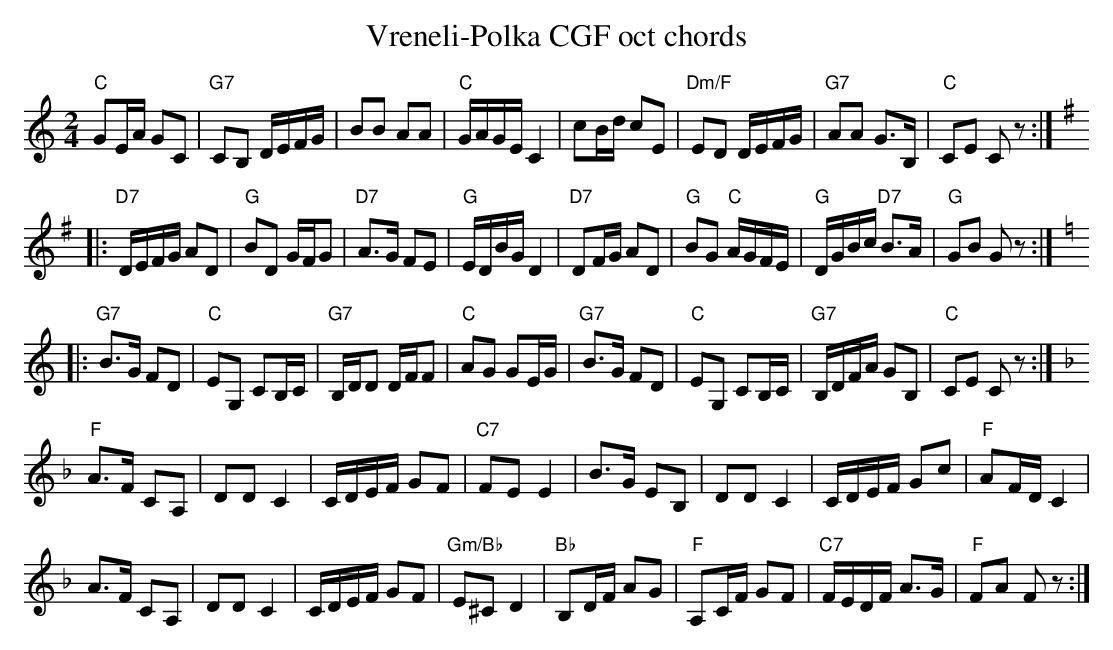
X:1
T:Vreneli-Polka CGF oct chords
M:2/4
L:1/16
K:Cmaj%%MIDI gchordon
"C"G2EA G2C2 | "G7"C2B,2 DEFG | B2B2 A2A2 | "C"GAGE C4 | c2Bd c2E2 | "Dm/F"E2D2 DEFG | "G7"A2A2 G3B, | "C"C2E2 C2 z2 :|
K:Gmaj
|: "D7"DEFG A2D2 | "G"B2D2 GFG2 | "D7"A3G F2E2 | "G"EDBG D4 | "D7"D2FG A2D2 | "G"B2G2 "C"AGFE | "G"DGBc "D7"B3A | "G"G2B2 G2 z2 :|
K:Cmaj
|: "G7"B3G F2D2 | "C"E2G,2 C2B,C | "G7"B,DD2 DFF2 | "C"A2G2 G2EG | "G7"B3G F2D2 | "C"E2G,2 C2B,C | "G7"B,DFA G2B,2 | "C"C2E2 C2 z2 :|
K:Fmaj
"F"A3F C2A,2 | D2D2 C4 | CDEF G2F2 | "C7"F2E2 E4 | B3G E2B,2 | D2D2 C4 | CDEF G2c2 | "F"A2FD C4 |
A3F C2A,2 | D2D2 C4 | CDEF G2F2 | "Gm/Bb"E2^C2 D4 | "Bb"B,2DF A2G2 | "F"A,2CF G2F2 | "C7"FEDF A3G | "F"F2A2 F2 z2 :|
